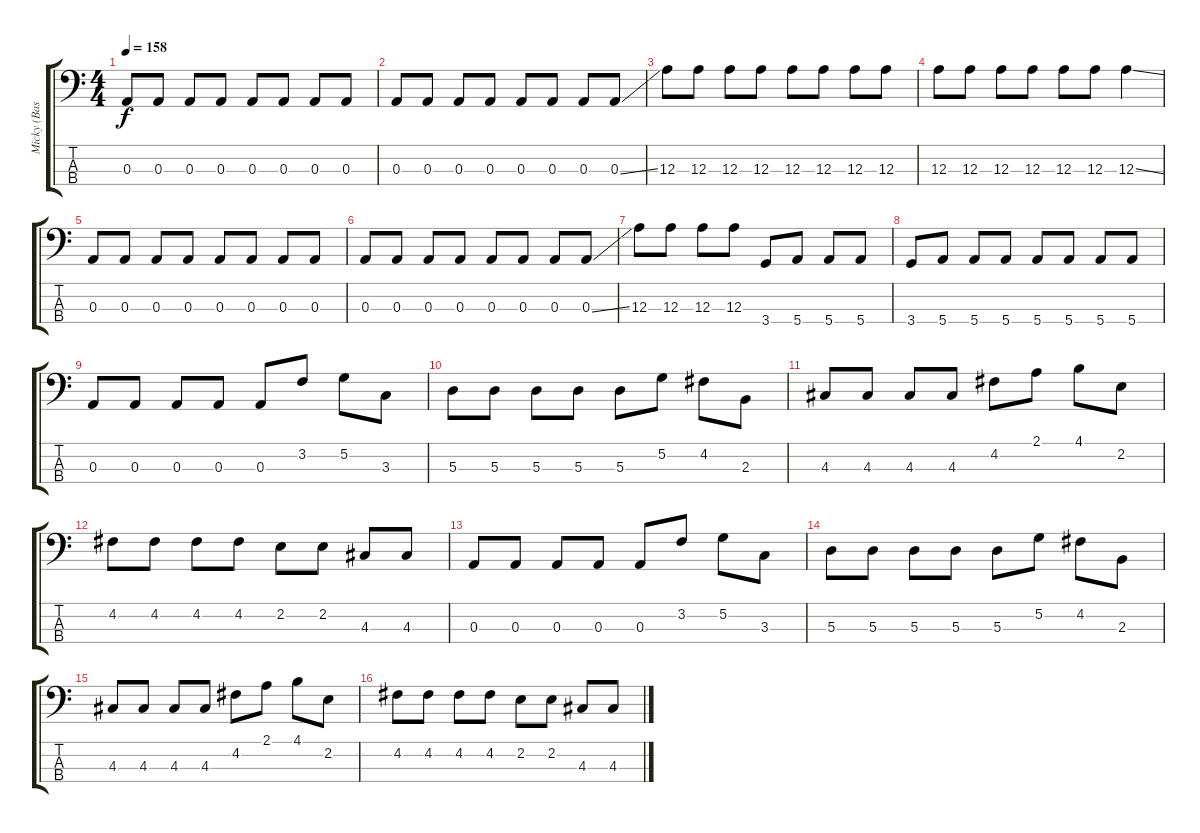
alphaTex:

\track ("Micky (Bass)" "Micky (Bas") {instrument electricbassfinger}
\staff {score tabs}
\tuning (G2 D2 A1 E1) {hide}
\ts (4 4)
\tempo 158
\clef f4
\ks c
0.3.8{dy f instrument electricbassfinger} 0.3.8 0.3.8 0.3.8 0.3.8 0.3.8 0.3.8 0.3.8 |
0.3.8 0.3.8 0.3.8 0.3.8 0.3.8 0.3.8 0.3.8 0.3{ss}.8 |
12.3.8 12.3.8 12.3.8 12.3.8 12.3.8 12.3.8 12.3.8 12.3.8 |
12.3.8 12.3.8 12.3.8 12.3.8 12.3.8 12.3.8 12.3{ss}.4 |
0.3.8 0.3.8 0.3.8 0.3.8 0.3.8 0.3.8 0.3.8 0.3.8 |
0.3.8 0.3.8 0.3.8 0.3.8 0.3.8 0.3.8 0.3.8 0.3{ss}.8 |
12.3.8 12.3.8 12.3.8 12.3.8 3.4.8 5.4.8 5.4.8 5.4.8 |
3.4.8 5.4.8 5.4.8 5.4.8 5.4.8 5.4.8 5.4.8 5.4.8 |
0.3.8 0.3.8 0.3.8 0.3.8 0.3.8 3.2.8 5.2.8 3.3.8 |
5.3.8 5.3.8 5.3.8 5.3.8 5.3.8 5.2.8 4.2.8 2.3.8 |
4.3.8 4.3.8 4.3.8 4.3.8 4.2.8 2.1.8 4.1.8 2.2.8 |
4.2.8 4.2.8 4.2.8 4.2.8 2.2.8 2.2.8 4.3.8 4.3.8 |
0.3.8 0.3.8 0.3.8 0.3.8 0.3.8 3.2.8 5.2.8 3.3.8 |
5.3.8 5.3.8 5.3.8 5.3.8 5.3.8 5.2.8 4.2.8 2.3.8 |
4.3.8 4.3.8 4.3.8 4.3.8 4.2.8 2.1.8 4.1.8 2.2.8 |
4.2.8 4.2.8 4.2.8 4.2.8 2.2.8 2.2.8 4.3.8 4.3.8
